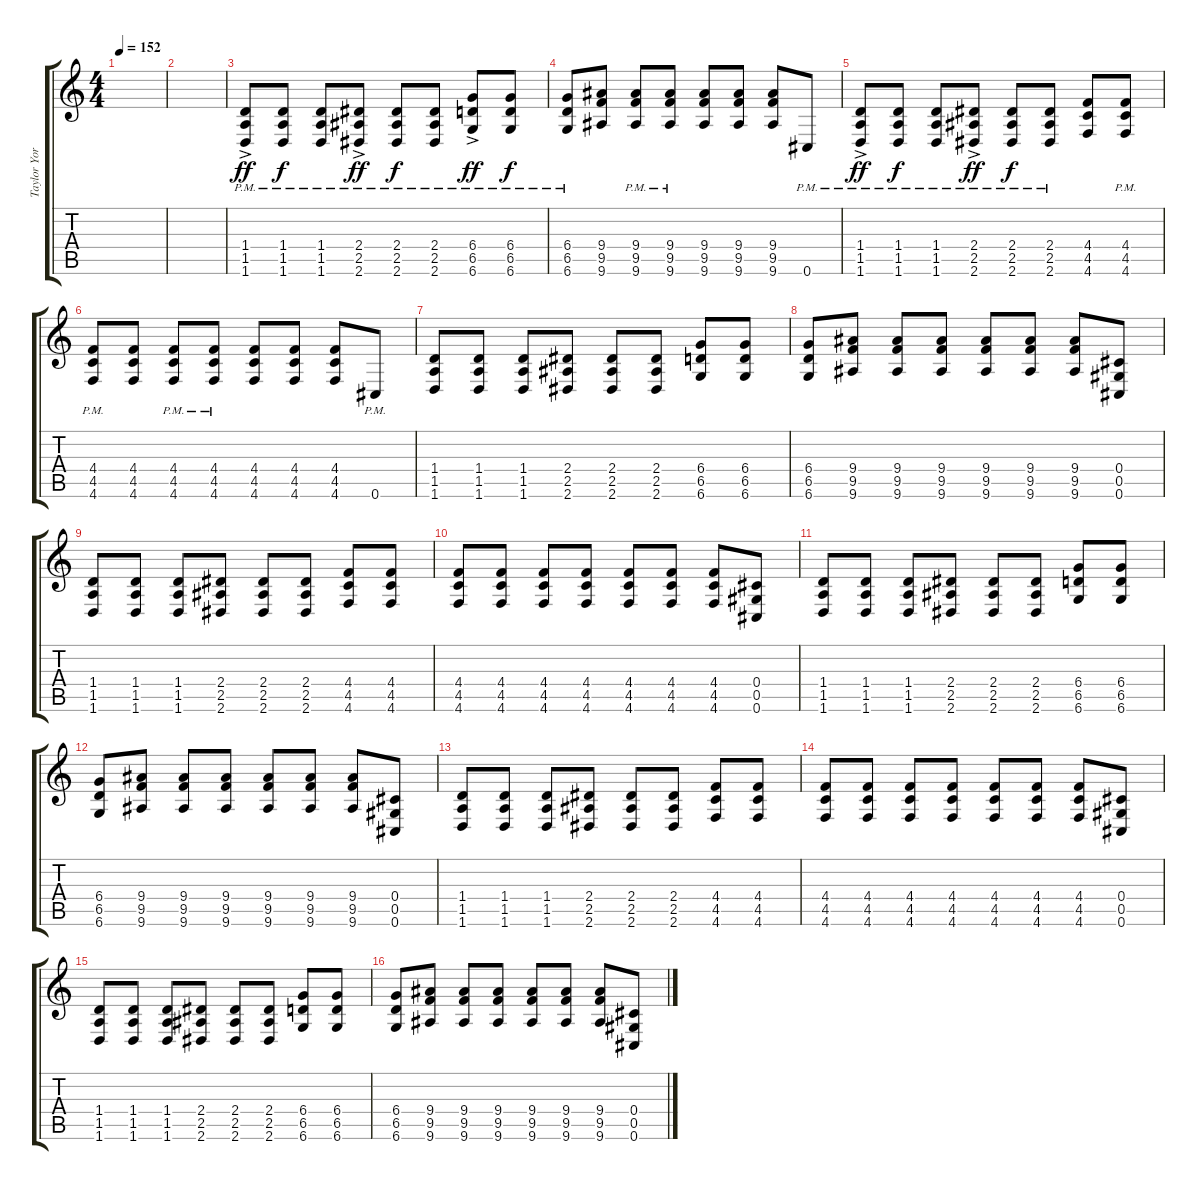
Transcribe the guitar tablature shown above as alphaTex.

\track ("Taylor York - Guitar" "Taylor Yor") {instrument distortionguitar}
\staff {score tabs}
\tuning (Eb4 Bb3 Gb3 Db3 Ab2 Db2) {hide}
\ts (4 4)
\tempo 152
\clef g2
\ks c
|
|
(1.4{ac pm} 1.5{ac pm} 1.6{ac pm}).8{dy ff} (1.4{pm} 1.5{pm} 1.6{pm}).8{dy f} (1.4{pm} 1.5{pm} 1.6{pm}).8 (2.4{ac pm} 2.5{ac pm} 2.6{ac pm}).8{dy ff} (2.4{pm} 2.5{pm} 2.6{pm}).8{dy f} (2.4{pm} 2.5{pm} 2.6{pm}).8 (6.4{ac pm} 6.5{ac pm} 6.6{ac pm}).8{dy ff} (6.4{pm} 6.5{pm} 6.6{pm}).8{dy f} |
(6.4{pm} 6.5{pm} 6.6{pm}).8 (9.4 9.5 9.6).8 (9.4{pm} 9.5{pm} 9.6{pm}).8 (9.4{pm} 9.5{pm} 9.6{pm}).8 (9.4 9.5 9.6).8 (9.4 9.5 9.6).8 (9.4 9.5 9.6).8 0.6{pm}.8 |
(1.4{ac pm} 1.5{ac pm} 1.6{ac pm}).8{dy ff} (1.4{pm} 1.5{pm} 1.6{pm}).8{dy f} (1.4{pm} 1.5{pm} 1.6{pm}).8 (2.4{ac pm} 2.5{ac pm} 2.6{ac pm}).8{dy ff} (2.4{pm} 2.5{pm} 2.6{pm}).8{dy f} (2.4{pm} 2.5{pm} 2.6{pm}).8 (4.4 4.5 4.6).8 (4.4{pm} 4.5{pm} 4.6{pm}).8 |
(4.4{pm} 4.5{pm} 4.6{pm}).8 (4.4 4.5 4.6).8 (4.4{pm} 4.5{pm} 4.6{pm}).8 (4.4{pm} 4.5{pm} 4.6{pm}).8 (4.4 4.5 4.6).8 (4.4 4.5 4.6).8 (4.4 4.5 4.6).8 0.6{pm}.8 |
(1.4 1.5 1.6).8 (1.4 1.5 1.6).8 (1.4 1.5 1.6).8 (2.4 2.5 2.6).8 (2.4 2.5 2.6).8 (2.4 2.5 2.6).8 (6.4 6.5 6.6).8 (6.4 6.5 6.6).8 |
(6.4 6.5 6.6).8 (9.4 9.5 9.6).8 (9.4 9.5 9.6).8 (9.4 9.5 9.6).8 (9.4 9.5 9.6).8 (9.4 9.5 9.6).8 (9.4 9.5 9.6).8 (0.4 0.5 0.6).8 |
(1.4 1.5 1.6).8 (1.4 1.5 1.6).8 (1.4 1.5 1.6).8 (2.4 2.5 2.6).8 (2.4 2.5 2.6).8 (2.4 2.5 2.6).8 (4.4 4.5 4.6).8 (4.4 4.5 4.6).8 |
(4.4 4.5 4.6).8 (4.4 4.5 4.6).8 (4.4 4.5 4.6).8 (4.4 4.5 4.6).8 (4.4 4.5 4.6).8 (4.4 4.5 4.6).8 (4.4 4.5 4.6).8 (0.4 0.5 0.6).8 |
(1.4 1.5 1.6).8 (1.4 1.5 1.6).8 (1.4 1.5 1.6).8 (2.4 2.5 2.6).8 (2.4 2.5 2.6).8 (2.4 2.5 2.6).8 (6.4 6.5 6.6).8 (6.4 6.5 6.6).8 |
(6.4 6.5 6.6).8 (9.4 9.5 9.6).8 (9.4 9.5 9.6).8 (9.4 9.5 9.6).8 (9.4 9.5 9.6).8 (9.4 9.5 9.6).8 (9.4 9.5 9.6).8 (0.4 0.5 0.6).8 |
(1.4 1.5 1.6).8 (1.4 1.5 1.6).8 (1.4 1.5 1.6).8 (2.4 2.5 2.6).8 (2.4 2.5 2.6).8 (2.4 2.5 2.6).8 (4.4 4.5 4.6).8 (4.4 4.5 4.6).8 |
(4.4 4.5 4.6).8 (4.4 4.5 4.6).8 (4.4 4.5 4.6).8 (4.4 4.5 4.6).8 (4.4 4.5 4.6).8 (4.4 4.5 4.6).8 (4.4 4.5 4.6).8 (0.4 0.5 0.6).8 |
(1.4 1.5 1.6).8 (1.4 1.5 1.6).8 (1.4 1.5 1.6).8 (2.4 2.5 2.6).8 (2.4 2.5 2.6).8 (2.4 2.5 2.6).8 (6.4 6.5 6.6).8 (6.4 6.5 6.6).8 |
(6.4 6.5 6.6).8 (9.4 9.5 9.6).8 (9.4 9.5 9.6).8 (9.4 9.5 9.6).8 (9.4 9.5 9.6).8 (9.4 9.5 9.6).8 (9.4 9.5 9.6).8 (0.4 0.5 0.6).8
